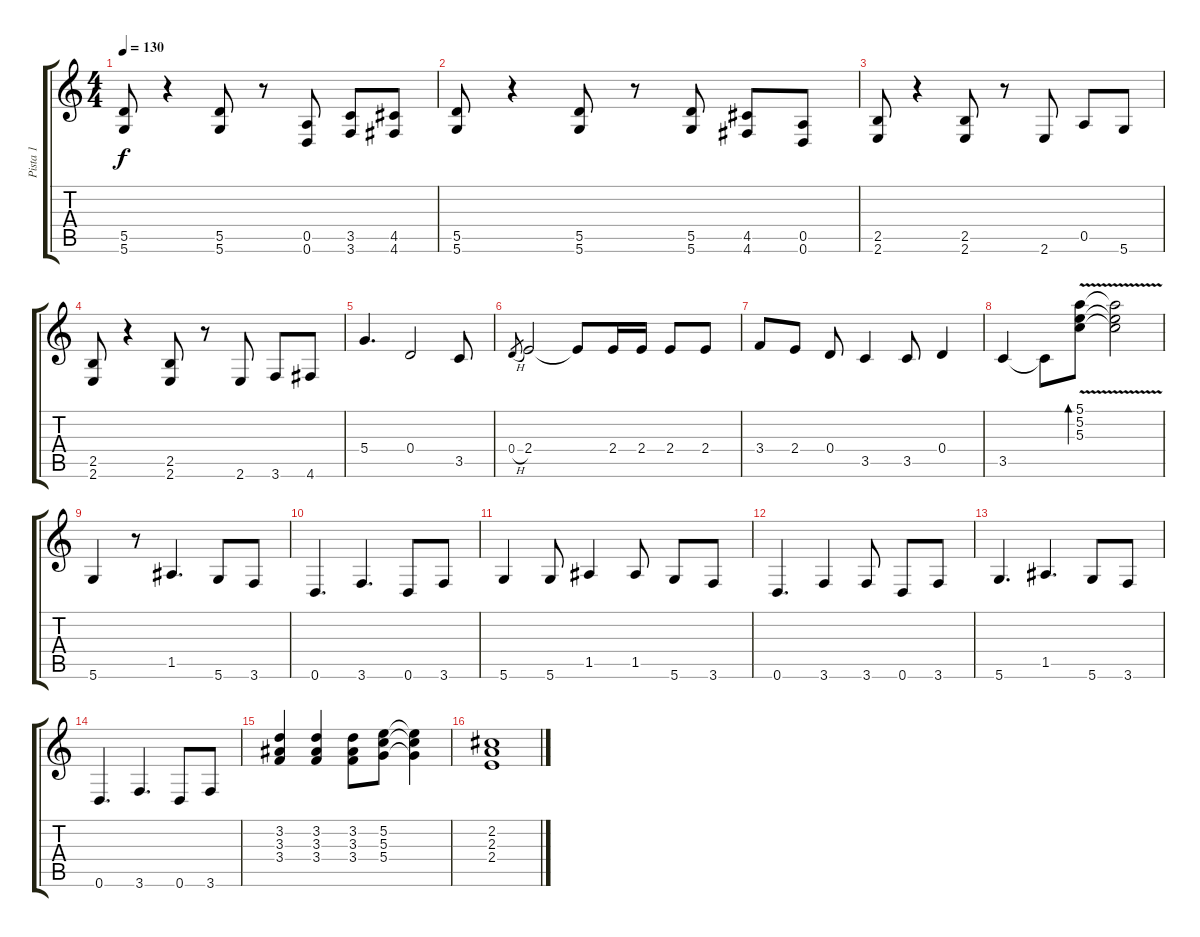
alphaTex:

\track ("Pista 1" "Pista 1") {instrument acousticguitarsteel}
\staff {score tabs}
\tuning (E4 B3 G3 D3 A2 D2) {hide}
\ts (4 4)
\tempo 130
\clef g2
\ks c
(5.5 5.6).8{dy f} r.4 (5.5 5.6).8 r.8 (0.5 0.6).8 (3.5 3.6).8 (4.5 4.6).8 |
(5.5 5.6).8 r.4 (5.5 5.6).8 r.8 (5.5 5.6).8 (4.5 4.6).8 (0.5 0.6).8 |
(2.5 2.6).8 r.4 (2.5 2.6).8 r.8 2.6.8 0.5.8 5.6.8 |
(2.5 2.6).8 r.4 (2.5 2.6).8 r.8 2.6.8 3.6.8 4.6.8 |
5.4.4{d} 0.4.2 3.5.8 |
0.4{h}.8{gr} 2.4.2 2.4{t}.8 2.4.16 2.4.16 2.4.8 2.4.8 |
3.4.8 2.4.8 0.4.8 3.5.4 3.5.8 0.4.4 |
3.5.4 3.5{t}.8 (5.1{v} 5.2{v} 5.3{v}).8{bd 60} (5.1{t} 5.2{t} 5.3{t}).2 |
5.6.4 r.8 1.5.4{d} 5.6.8 3.6.8 |
0.6.4{d} 3.6.4{d} 0.6.8 3.6.8 |
5.6.4 5.6.8 1.5.4 1.5.8 5.6.8 3.6.8 |
0.6.4{d} 3.6.4 3.6.8 0.6.8 3.6.8 |
5.6.4{d} 1.5.4{d} 5.6.8 3.6.8 |
0.6.4{d} 3.6.4{d} 0.6.8 3.6.8 |
(3.2 3.3 3.4).4 (3.2 3.3 3.4).4 (3.2 3.3 3.4).8 (5.2 5.3 5.4).8 (5.2{t} 5.3{t} 5.4{t}).4 |
(2.2 2.3 2.4).1
